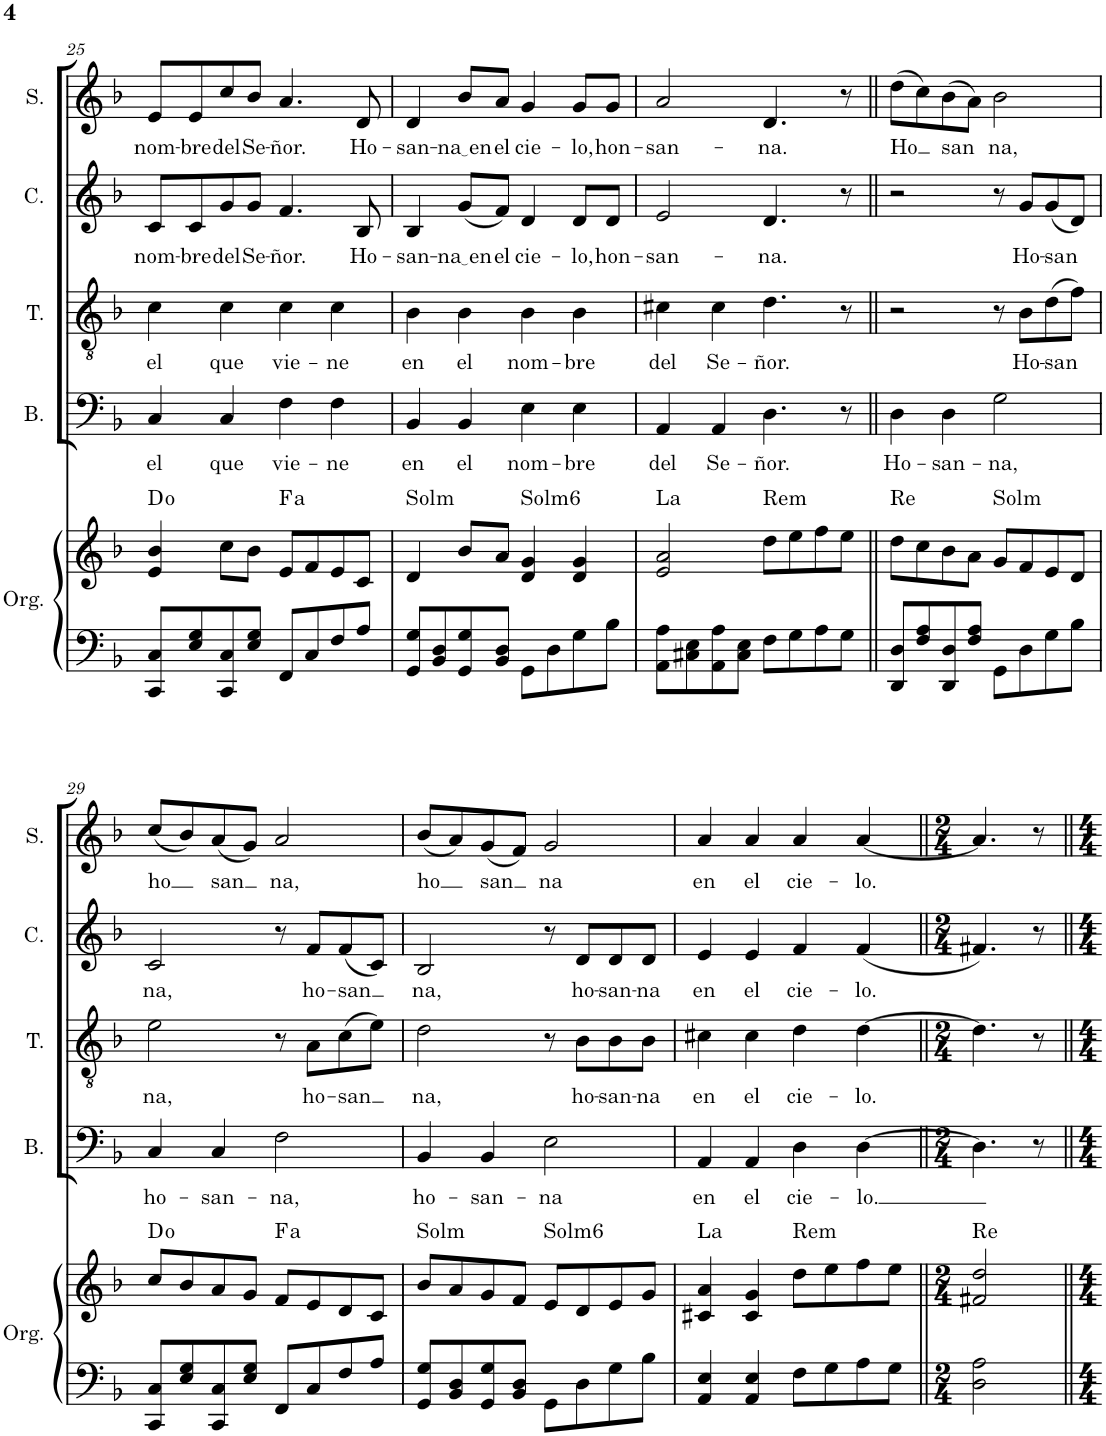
**kern	**kern	**harte	**kern	**text	**kern	**text	**kern	**text	**kern	**text
*part5	*part5	*part5	*part4	*part4	*part3	*part3	*part2	*part2	*part1	*part1
*staff6	*staff5	*	*staff4	*staff4	*staff3	*staff3	*staff2	*staff2	*staff1	*staff1
*I"Órgano	*	*	*I"Bajo	*	*I"Tenor	*	*I"Contralto	*	*I"Soprano	*
*	*	*	*I'B.	*	*I'T.	*	*I'C.	*	*I'S.	*
!!LO:PB:g=z
*clefF4	*clefG2	*	*clefF4	*	*clefGv2	*	*clefG2	*	*clefG2	*
*k[b-]	*k[b-]	*	*k[b-]	*	*k[b-]	*	*k[b-]	*	*k[b-]	*
*M4/4	*M4/4	*	*M4/4	*	*M4/4	*	*M4/4	*	*M4/4	*
=25	=25	=25	=25	=25	=25	=25	=25	=25	=25	=25
!	!	!	!	!LO:LY:b	!	!LO:LY:b	!	!LO:LY:b	!	!LO:LY:b
8CC/ 8C/L	4e/ 4b-/	D:dim	4C/	el	4c\	el	8c/L	nom-	8e/L	nom-
!	!	!	!	!	!	!	!	!LO:LY:b	!	!LO:LY:b
8E/ 8G/	.	.	.	.	.	.	8c/	-bre	8e/	-bre
!	!	!	!	!LO:LY:b	!	!LO:LY:b	!	!LO:LY:b	!	!LO:LY:b
8CC/ 8C/	8cc\L	.	4C/	que	4c\	que	8g/	del	8cc/	del
!	!	!	!	!	!	!	!	!LO:LY:b	!	!LO:LY:b
8E/ 8G/J	8b-\J	.	.	.	.	.	8g/J	Se-	8b-/J	Se-
!	!	!LO:H:kt=a	!	!LO:LY:b	!	!LO:LY:b	!	!LO:LY:b	!	!LO:LY:b
8FF/L	8e/L	.	4F\	vie-	4c\	vie-	4.f/	-ñor.	4.a/	-ñor.
8C/	8f/	.	.	.	.	.	.	.	.	.
!	!	!	!	!LO:LY:b	!	!LO:LY:b	!	!	!	!
8F/	8e/	.	4F\	-ne	4c\	-ne	.	.	.	.
!	!	!	!	!	!	!	!	!LO:LY:b	!	!LO:LY:b
8A/J	8c/J	.	.	.	.	.	8B-/	Ho-	8d/	Ho-
=26	=26	=26	=26	=26	=26	=26	=26	=26	=26	=26
!	!	!LO:H:kt=Solm	!	!LO:LY:b	!	!LO:LY:b	!	!LO:LY:b	!	!LO:LY:b
8GG/ 8G/L	4d/	N	4BB-/	en	4B-\	en	4B-/	-san-	4d/	-san-
8BB-/ 8D/	.	.	.	.	.	.	.	.	.	.
!	!	!	!	!LO:LY:b	!	!LO:LY:b	!	!LO:LY:b	!	!LO:LY:b
8GG/ 8G/	8b-/L	.	4BB-/	el	4B-\	el	(8g/L	na en	8b-/L	na en
!	!	!	!	!	!	!	!	!LO:LY:b	!	!LO:LY:b
8BB-/ 8D/J	8a/J	.	.	.	.	.	8f/J)	el	8a/J	el
!	!	!LO:H:kt=Solm6	!	!LO:LY:b	!	!LO:LY:b	!	!LO:LY:b	!	!LO:LY:b
8GG\L	4d/ 4g/	N	4E\	nom-	4B-\	nom-	4d/	cie-	4g/	cie-
8D\	.	.	.	.	.	.	.	.	.	.
!	!	!	!	!LO:LY:b	!	!LO:LY:b	!	!LO:LY:b	!	!LO:LY:b
8G\	4d/ 4g/	.	4E\	-bre	4B-\	-bre	8d/L	-lo,	8g/L	-lo,
!	!	!	!	!	!	!	!	!LO:LY:b	!	!LO:LY:b
8B-\J	.	.	.	.	.	.	8d/J	hon-	8g/J	hon-
=27	=27	=27	=27	=27	=27	=27	=27	=27	=27	=27
!	!	!LO:H:kt=La	!	!LO:LY:b	!	!LO:LY:b	!	!LO:LY:b	!	!LO:LY:b
8AA\ 8A\L	2e/ 2a/	N	4AA/	del	4c#X\	del	2e/	-san-	2a/	-san-
8C#X\ 8E\	.	.	.	.	.	.	.	.	.	.
!	!	!	!	!LO:LY:b	!	!LO:LY:b	!	!	!	!
8AA\ 8A\	.	.	4AA/	Se-	4c#\	Se-	.	.	.	.
8C#\ 8E\J	.	.	.	.	.	.	.	.	.	.
!	!	!LO:H:kt=Rem	!	!LO:LY:b	!	!LO:LY:b	!	!LO:LY:b	!	!LO:LY:b
8F\L	8dd\L	N	4.D\	-ñor.	4.d\	-ñor.	4.d/	-na.	4.d/	-na.
8G\	8ee\	.	.	.	.	.	.	.	.	.
8A\	8ff\	.	.	.	.	.	.	.	.	.
8G\J	8ee\J	.	8r	.	8r	.	8r	.	8r	.
=28||	=28||	=28||	=28||	=28||	=28||	=28||	=28||	=28||	=28||	=28||
!	!	!LO:H:kt=Re	!	!LO:LY:b	!	!	!	!	!	!LO:LY:b
8DD/ 8D/L	8dd\L	N	4D\	Ho-	2r	.	2r	.	(8dd\L	Ho
8F/ 8A/	8cc\	.	.	.	.	.	.	.	8cc\)	.
!	!	!	!	!LO:LY:b	!	!	!	!	!	!LO:LY:b
8DD/ 8D/	8b-\	.	4D\	-san-	.	.	.	.	(8b-\	san
8F/ 8A/J	8a\J	.	.	.	.	.	.	.	8a\J)	.
!	!	!LO:H:kt=Solm	!	!LO:LY:b	!	!	!	!	!	!LO:LY:b
8GG\L	8g/L	N	2G\	-na,	8r	.	8r	.	2b-\	na,
!	!	!	!	!	!	!LO:LY:b	!	!LO:LY:b	!	!
8D\	8f/	.	.	.	8B-\L	Ho-	8g/L	Ho-	.	.
!	!	!	!	!	!	!LO:LY:b	!	!LO:LY:b	!	!
8G\	8e/	.	.	.	(8d\	-san	(8g/	-san	.	.
8B-\J	8d/J	.	.	.	8f\J)	.	8d/J)	.	.	.
!!LO:LB:g=z
=29	=29	=29	=29	=29	=29	=29	=29	=29	=29	=29
!	!	!	!	!LO:LY:b	!	!LO:LY:b	!	!LO:LY:b	!	!LO:LY:b
8CC/ 8C/L	8cc/L	D:dim	4C/	ho-	2e\	na,	2c/	na,	(8cc/L	ho
8E/ 8G/	8b-/	.	.	.	.	.	.	.	8b-/)	.
!	!	!	!	!LO:LY:b	!	!	!	!	!	!LO:LY:b
8CC/ 8C/	8a/	.	4C/	-san-	.	.	.	.	(8a/	san
8E/ 8G/J	8g/J	.	.	.	.	.	.	.	8g/J)	.
!	!	!LO:H:kt=a	!	!LO:LY:b	!	!	!	!	!	!LO:LY:b
8FF/L	8f/L	.	2F\	-na,	8r	.	8r	.	2a/	na,
!	!	!	!	!	!	!LO:LY:b	!	!LO:LY:b	!	!
8C/	8e/	.	.	.	8A\L	ho-	8f/L	ho-	.	.
!	!	!	!	!	!	!LO:LY:b	!	!LO:LY:b	!	!
8F/	8d/	.	.	.	(8c\	-san	(8f/	-san	.	.
8A/J	8c/J	.	.	.	8e\J)	.	8c/J)	.	.	.
=30	=30	=30	=30	=30	=30	=30	=30	=30	=30	=30
!	!	!LO:H:kt=Solm	!	!LO:LY:b	!	!LO:LY:b	!	!LO:LY:b	!	!LO:LY:b
8GG/ 8G/L	8b-/L	N	4BB-/	ho-	2d\	na,	2B-/	na,	(8b-/L	ho
8BB-/ 8D/	8a/	.	.	.	.	.	.	.	8a/)	.
!	!	!	!	!LO:LY:b	!	!	!	!	!	!LO:LY:b
8GG/ 8G/	8g/	.	4BB-/	-san-	.	.	.	.	(8g/	san
8BB-/ 8D/J	8f/J	.	.	.	.	.	.	.	8f/J)	.
!	!	!LO:H:kt=Solm6	!	!LO:LY:b	!	!	!	!	!	!LO:LY:b
8GG\L	8e/L	N	2E\	-na	8r	.	8r	.	2g/	na
!	!	!	!	!	!	!LO:LY:b	!	!LO:LY:b	!	!
8D\	8d/	.	.	.	8B-\L	ho-	8d/L	ho-	.	.
!	!	!	!	!	!	!LO:LY:b	!	!LO:LY:b	!	!
8G\	8e/	.	.	.	8B-\	-san-	8d/	-san-	.	.
!	!	!	!	!	!	!LO:LY:b	!	!LO:LY:b	!	!
8B-\J	8g/J	.	.	.	8B-\J	-na	8d/J	-na	.	.
=31	=31	=31	=31	=31	=31	=31	=31	=31	=31	=31
!	!	!LO:H:kt=La	!	!LO:LY:b	!	!LO:LY:b	!	!LO:LY:b	!	!LO:LY:b
4AA/ 4E/	4c#X/ 4a/	N	4AA/	en	4c#X\	en	4e/	en	4a/	en
!	!	!	!	!LO:LY:b	!	!LO:LY:b	!	!LO:LY:b	!	!LO:LY:b
4AA/ 4E/	4c#/ 4g/	.	4AA/	el	4c#\	el	4e/	el	4a/	el
!	!	!LO:H:kt=Rem	!	!LO:LY:b	!	!LO:LY:b	!	!LO:LY:b	!	!LO:LY:b
8F\L	8dd\L	N	4D\	cie-	4d\	cie-	4f/	cie-	4a/	cie-
8G\	8ee\	.	.	.	.	.	.	.	.	.
!	!	!	!	!LO:LY:b	!	!LO:LY:b	!	!LO:LY:b	!	!LO:LY:b
8A\	8ff\	.	[4D\	-lo.	[4d\	-lo.	(4f/	-lo.	[4a/	-lo.
8G\J	8ee\J	.	.	.	.	.	.	.	.	.
=32||	=32||	=32||	=32||	=32||	=32||	=32||	=32||	=32||	=32||	=32||
*M2/4	*M2/4	*	*M2/4	*	*M2/4	*	*M2/4	*	*M2/4	*
!	!	!LO:H:kt=Re	!	!	!	!	!	!	!	!
2D\ 2A\	2f#X/ 2dd/	N	4.D\]	.	4.d\]	.	4.f#X/)	.	4.a/]	.
.	.	.	8r	.	8r	.	8r	.	8r	.
=||	=||	=||	=||	=||	=||	=||	=||	=||	=||	=||
*-	*-	*-	*-	*-	*-	*-	*-	*-	*-	*-
